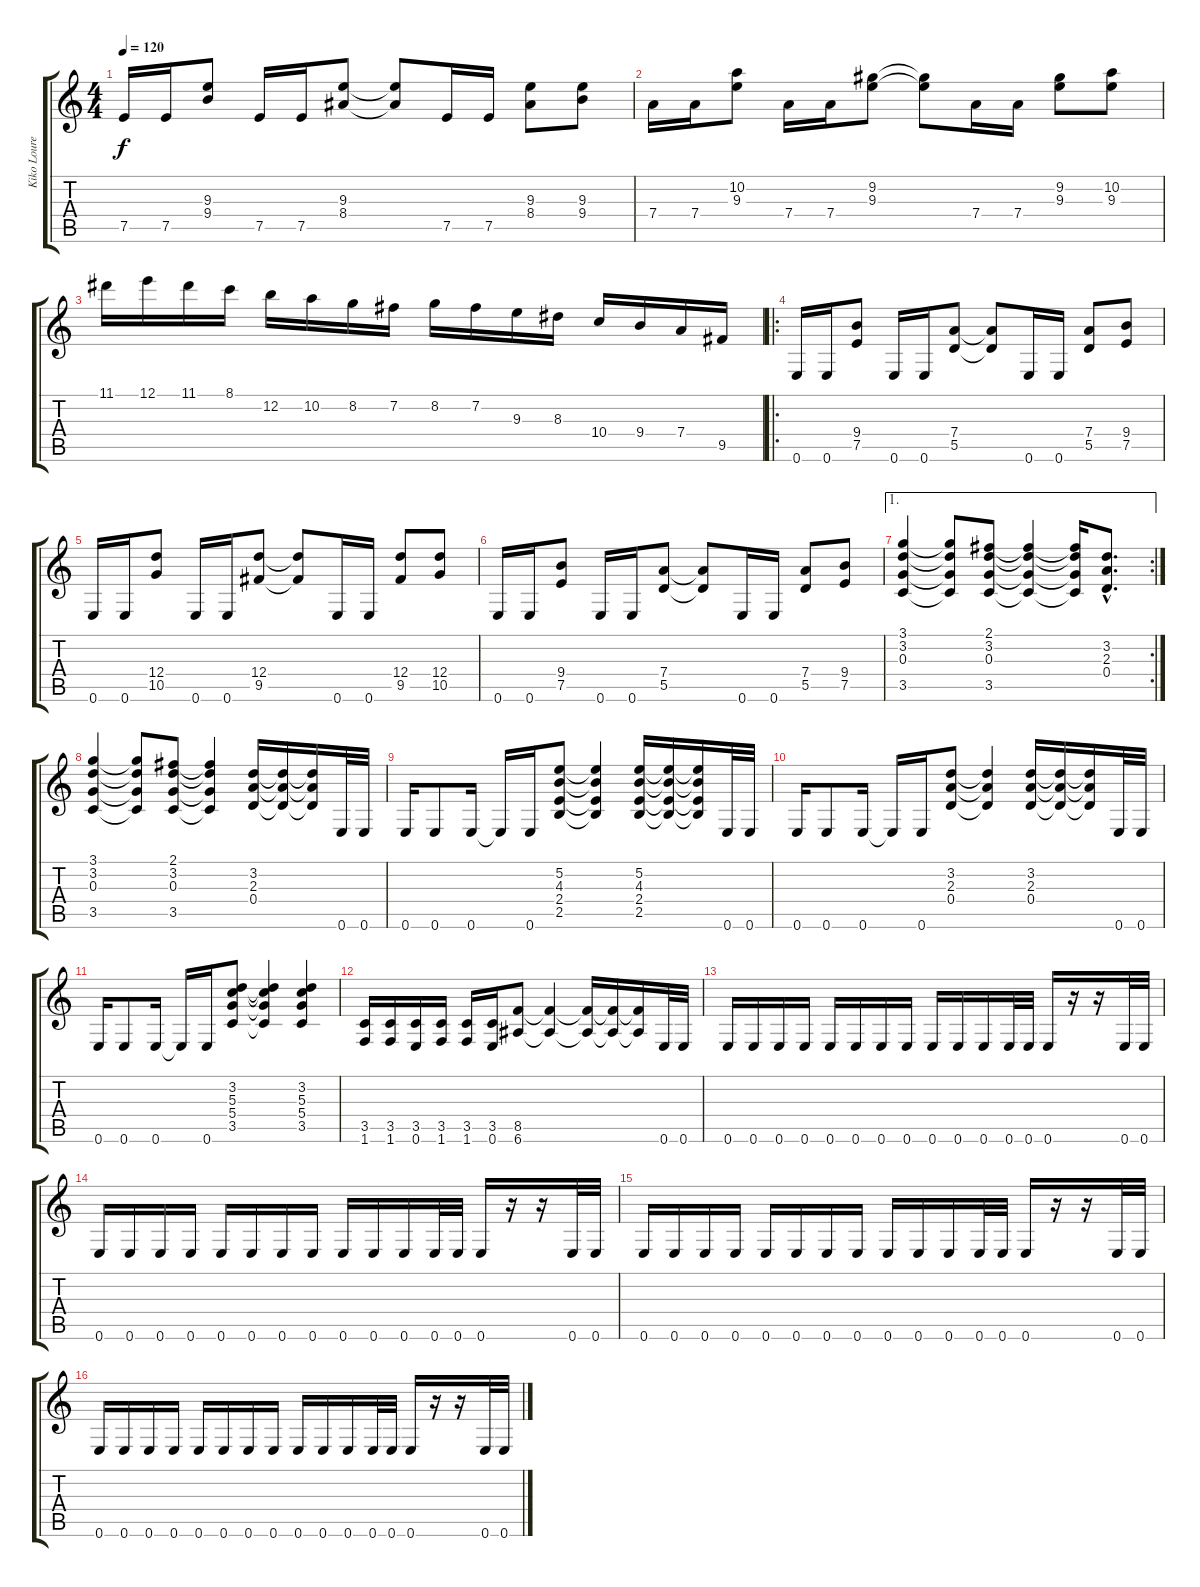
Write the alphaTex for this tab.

\track ("Kiko Loureiro" "Kiko Loure") {instrument distortionguitar}
\staff {score tabs}
\tuning (E4 B3 G3 D3 A2 E2) {hide}
\ts (4 4)
\tempo 120
\clef g2
\ks c
7.5.16{dy f} 7.5.16 (9.3 9.4).8 7.5.16 7.5.16 (9.3 8.4).8 (9.3{t} 8.4{t}).8 7.5.16 7.5.16 (9.3 8.4).8 (9.3 9.4).8 |
7.4.16 7.4.16 (10.2 9.3).8 7.4.16 7.4.16 (9.2 9.3).8 (9.2{t} 9.3{t}).8 7.4.16 7.4.16 (9.2 9.3).8 (10.2 9.3).8 |
11.1.16 12.1.16 11.1.16 8.1.16 12.2.16 10.2.16 8.2.16 7.2.16 8.2.16 7.2.16 9.3.16 8.3.16 10.4.16 9.4.16 7.4.16 9.5.16 |
\ro
0.6.16 0.6.16 (9.4 7.5).8 0.6.16 0.6.16 (7.4 5.5).8 (7.4{t} 5.5{t}).8 0.6.16 0.6.16 (7.4 5.5).8 (9.4 7.5).8 |
0.6.16 0.6.16 (12.4 10.5).8 0.6.16 0.6.16 (12.4 9.5).8 (12.4{t} 9.5{t}).8 0.6.16 0.6.16 (12.4 9.5).8 (12.4 10.5).8 |
0.6.16 0.6.16 (9.4 7.5).8 0.6.16 0.6.16 (7.4 5.5).8 (7.4{t} 5.5{t}).8 0.6.16 0.6.16 (7.4 5.5).8 (9.4 7.5).8 |
\ae 1
\rc 2
(3.1 3.2 0.3 3.5).4 (3.1{t} 3.2{t} 0.3{t} 3.5{t}).8 (2.1 3.2 0.3 3.5).8 (2.1{t} 3.2{t} 0.3{t} 3.5{t}).4 (2.1{t} 3.2{t} 0.3{t} 3.5{t}).16 (3.2{hac} 2.3{hac} 0.4{hac}).8{d} |
(3.1 3.2 0.3 3.5).4 (3.1{t} 3.2{t} 0.3{t} 3.5{t}).8 (2.1 3.2 0.3 3.5).8 (2.1{t} 3.2{t} 0.3{t} 3.5{t}).4 (3.2 2.3 0.4).16 (3.2{t} 2.3{t} 0.4{t}).16 (3.2{t} 2.3{t} 0.4{t}).16 0.6.32 0.6.32 |
0.6.16 0.6.8 0.6.16 0.6{t}.16 0.6.16 (5.2 4.3 2.4 2.5).8 (5.2{t} 4.3{t} 2.4{t} 2.5{t}).4 (5.2 4.3 2.4 2.5).16 (5.2{t} 4.3{t} 2.4{t} 2.5{t}).16 (5.2{t} 4.3{t} 2.4{t} 2.5{t}).16 0.6.32 0.6.32 |
0.6.16 0.6.8 0.6.16 0.6{t}.16 0.6.16 (3.2 2.3 0.4).8 (3.2{t} 2.3{t} 0.4{t}).4 (3.2 2.3 0.4).16 (3.2{t} 2.3{t} 0.4{t}).16 (3.2{t} 2.3{t} 0.4{t}).16 0.6.32 0.6.32 |
0.6.16 0.6.8 0.6.16 0.6{t}.16 0.6.16 (3.2 5.3 5.4 3.5).8 (3.2{t} 5.3{t} 5.4{t} 3.5{t}).4 (3.2 5.3 5.4 3.5).4 |
(3.5 1.6).16 (3.5 1.6).16 (3.5 0.6).16 (3.5 1.6).16 (3.5 1.6).16 (3.5 0.6).16 (8.5 6.6).8 (8.5{t} 6.6{t}).4 (8.5{t} 6.6{t}).16 (8.5{t} 6.6{t}).16 (8.5{t} 6.6{t}).16 0.6.32 0.6.32 |
0.6.16 0.6.16 0.6.16 0.6.16 0.6.16 0.6.16 0.6.16 0.6.16 0.6.16 0.6.16 0.6.16 0.6.32 0.6.32 0.6.16 r.16 r.16 0.6.32 0.6.32 |
0.6.16 0.6.16 0.6.16 0.6.16 0.6.16 0.6.16 0.6.16 0.6.16 0.6.16 0.6.16 0.6.16 0.6.32 0.6.32 0.6.16 r.16 r.16 0.6.32 0.6.32 |
0.6.16 0.6.16 0.6.16 0.6.16 0.6.16 0.6.16 0.6.16 0.6.16 0.6.16 0.6.16 0.6.16 0.6.32 0.6.32 0.6.16 r.16 r.16 0.6.32 0.6.32 |
0.6.16 0.6.16 0.6.16 0.6.16 0.6.16 0.6.16 0.6.16 0.6.16 0.6.16 0.6.16 0.6.16 0.6.32 0.6.32 0.6.16 r.16 r.16 0.6.32 0.6.32
